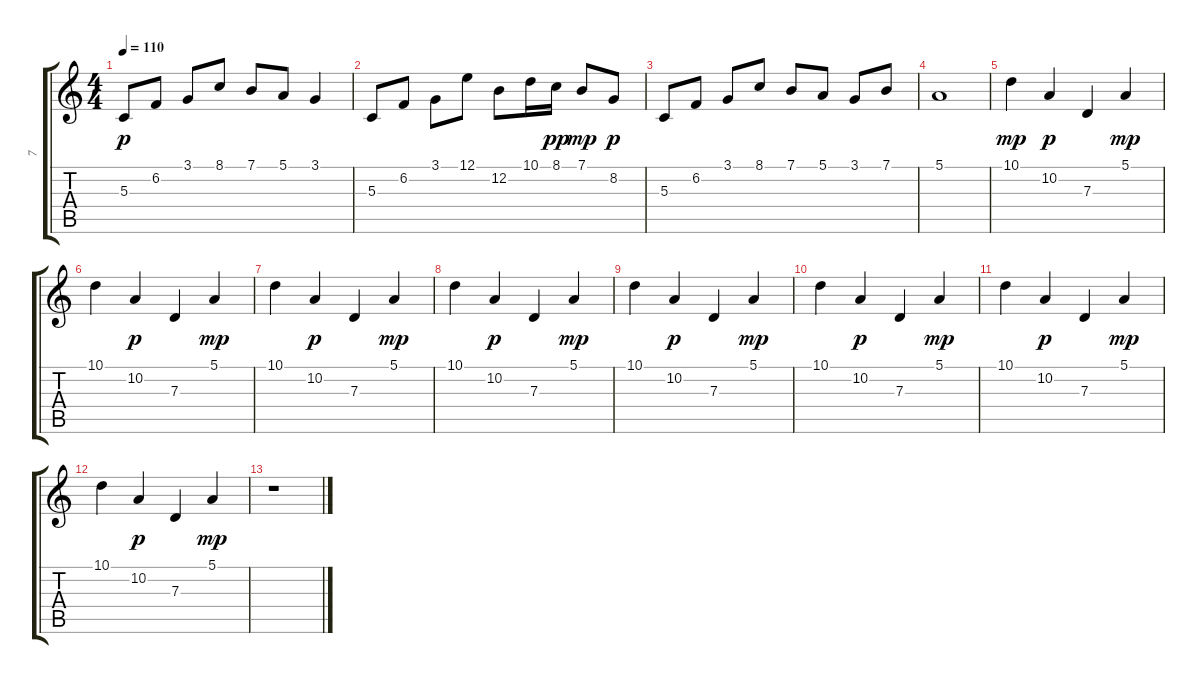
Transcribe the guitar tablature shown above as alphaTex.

\track ("7" "7") {instrument koto}
\staff {score tabs}
\tuning (E4 B3 G3 D3 A2 E2) {hide}
\ts (4 4)
\tempo 110
\clef g2
\ks c
5.3.8{dy p} 6.2.8 3.1.8 8.1.8 7.1.8 5.1.8 3.1.4 |
5.3.8 6.2.8 3.1.8 12.1.8 12.2.8 10.1.16 8.1.16{dy pp} 7.1.8{dy mp} 8.2.8{dy p} |
5.3.8 6.2.8 3.1.8 8.1.8 7.1.8 5.1.8 3.1.8 7.1.8 |
5.1.1 |
10.1.4{dy mp} 10.2.4{dy p volume 8} 7.3.4{volume 8} 5.1.4{dy mp volume 7} |
10.1.4{volume 7} 10.2.4{dy p volume 7} 7.3.4{volume 7} 5.1.4{dy mp volume 6} |
10.1.4{volume 6} 10.2.4{dy p volume 6} 7.3.4{volume 6} 5.1.4{dy mp volume 5} |
10.1.4{volume 5} 10.2.4{dy p volume 5} 7.3.4{volume 5} 5.1.4{dy mp volume 4} |
10.1.4{volume 4} 10.2.4{dy p volume 4} 7.3.4{volume 4} 5.1.4{dy mp volume 3} |
10.1.4{volume 3} 10.2.4{dy p volume 3} 7.3.4{volume 3} 5.1.4{dy mp volume 2} |
10.1.4{volume 2} 10.2.4{dy p volume 2} 7.3.4{volume 2} 5.1.4{dy mp volume 1} |
10.1.4{volume 1} 10.2.4{dy p volume 1} 7.3.4{volume 1} 5.1.4{dy mp volume 0} |
r.1
